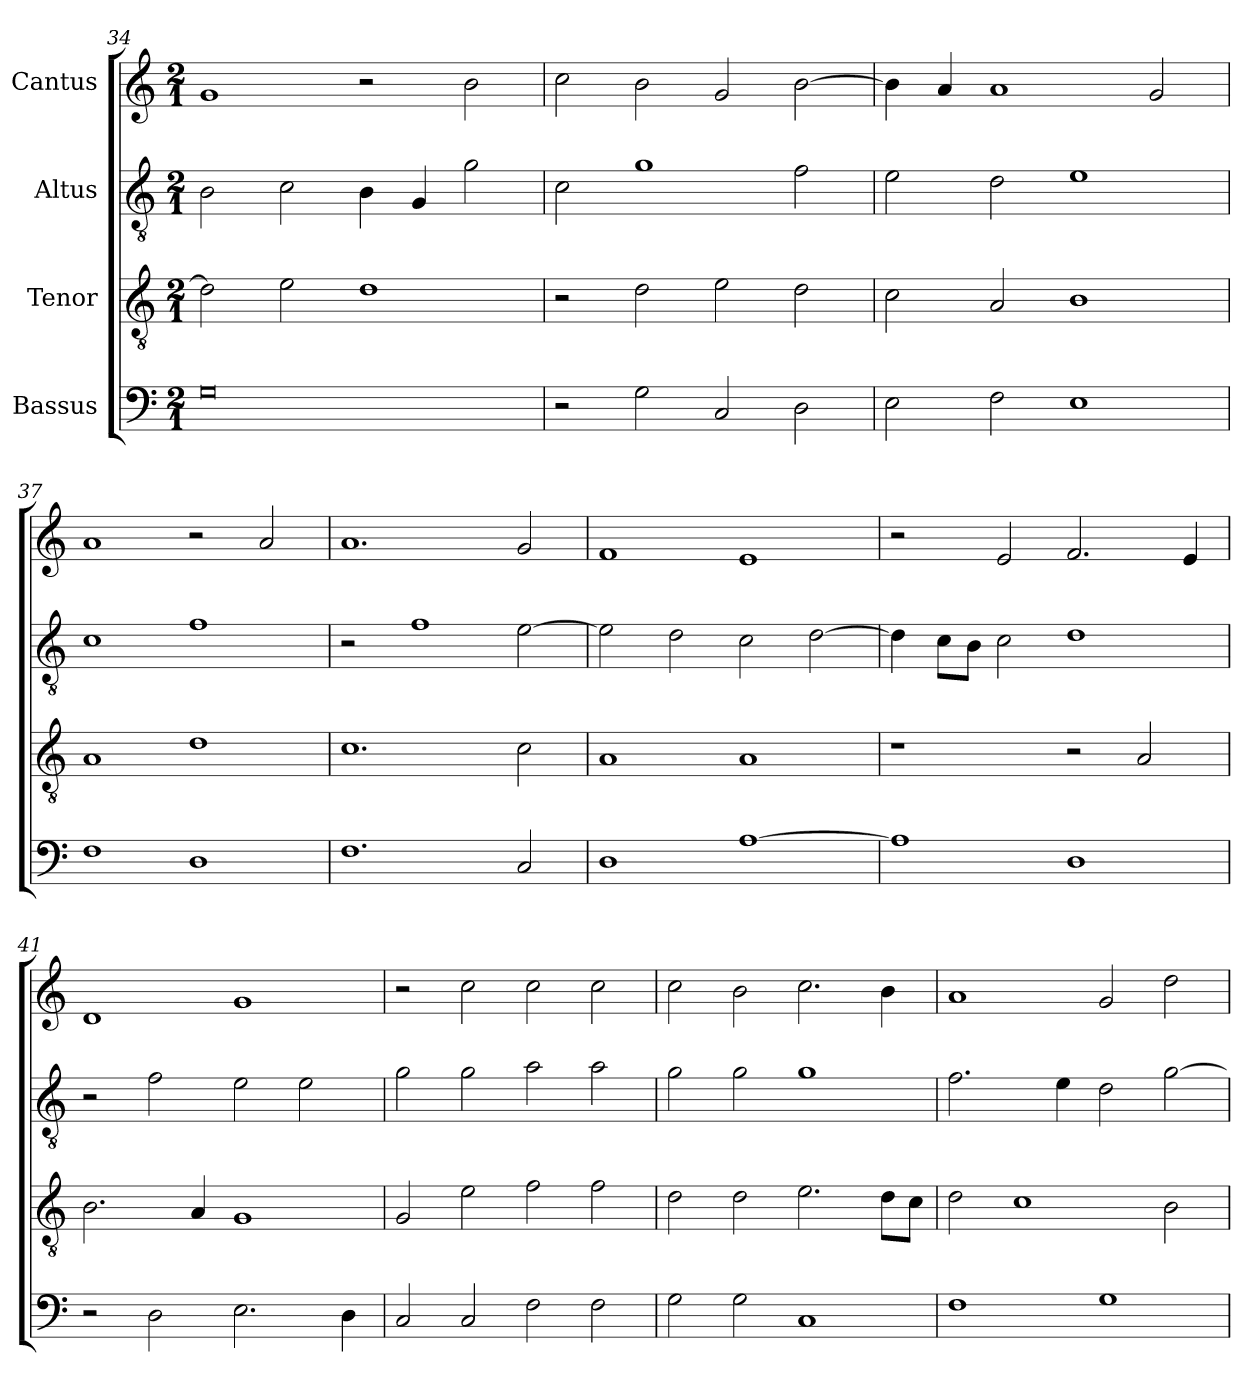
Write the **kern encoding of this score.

**kern	**kern	**kern	**kern
*part4	*part3	*part2	*part1
*staff4	*staff3	*staff2	*staff1
*I"Bassus	*I"Tenor	*I"Altus	*I"Cantus
*clefF4	*clefGv2	*clefGv2	*clefG2
*	*ITrd7c12	*ITrd7c12	*
*k[]	*k[]	*k[]	*k[]
*C:	*C:	*C:	*C:
*M2/1	*M2/1	*M2/1	*M2/1
=34	=34	=34	=34
0Gi	2Di\]	2BBi\	1gi
.	2Ei\	2Ci\	.
.	1Di	4BBi\	2r
.	.	4GGi/	.
.	.	2Gi\	2bi\
=35	=35	=35	=35
2r	2r	2Ci\	2cci\
2Gi\	2Di\	1Gi	2bi\
2Ci/	2Ei\	.	2gi/
2Di\	2Di\	2Fi\	[>2bi\
!!LO:LB:g=z
=36	=36	=36	=36
2Ei\	2Ci\	2Ei\	4bi\]
.	.	.	4ai/
2Fi\	2AAi/	2Di\	1ai
1Ei	1BBi	1Ei	.
.	.	.	2gi/
=37	=37	=37	=37
1Fi	1AAi	1Ci	1ai
1Di	1Di	1Fi	2r
.	.	.	2ai/
=38	=38	=38	=38
1.Fi	1.Ci	2r	1.ai
.	.	1Fi	.
2Ci/	2Ci\	[>2Ei\	2gi/
=39	=39	=39	=39
1Di	1AAi	2Ei\]	1fi
.	.	2Di\	.
[>1Ai	1AAi	2Ci\	1ei
.	.	[>2Di\	.
=40	=40	=40	=40
1Ai]	1r	4Di\]	2r
.	.	8Ci\L	.
.	.	8BBi\J	.
.	.	2Ci\	2ei/
1Di	2r	1Di	2.fi/
.	2AAi/	.	.
.	.	.	4ei/
!!LO:LB:g=z
=41	=41	=41	=41
2r	2.BBi\	2r	1di
2Di\	.	2Fi\	.
.	4AAi/	.	.
2.Ei\	1GGi	2Ei\	1gi
.	.	2Ei\	.
4Di\	.	.	.
=42	=42	=42	=42
2Ci/	2GGi/	2Gi\	2r
2Ci/	2Ei\	2Gi\	2cci\
2Fi\	2Fi\	2Ai\	2cci\
2Fi\	2Fi\	2Ai\	2cci\
=43	=43	=43	=43
2Gi\	2Di\	2Gi\	2cci\
2Gi\	2Di\	2Gi\	2bi\
1Ci	2.Ei\	1Gi	2.cci\
.	8Di\L	.	4bi\
.	8Ci\J	.	.
=44	=44	=44	=44
1Fi	2Di\	2.Fi\	1ai
.	1Ci	.	.
.	.	4Ei\	.
1Gi	.	2Di\	2gi/
.	2BBi\	[>2Gi\	2ddi\
=	=	=	=
*-	*-	*-	*-
